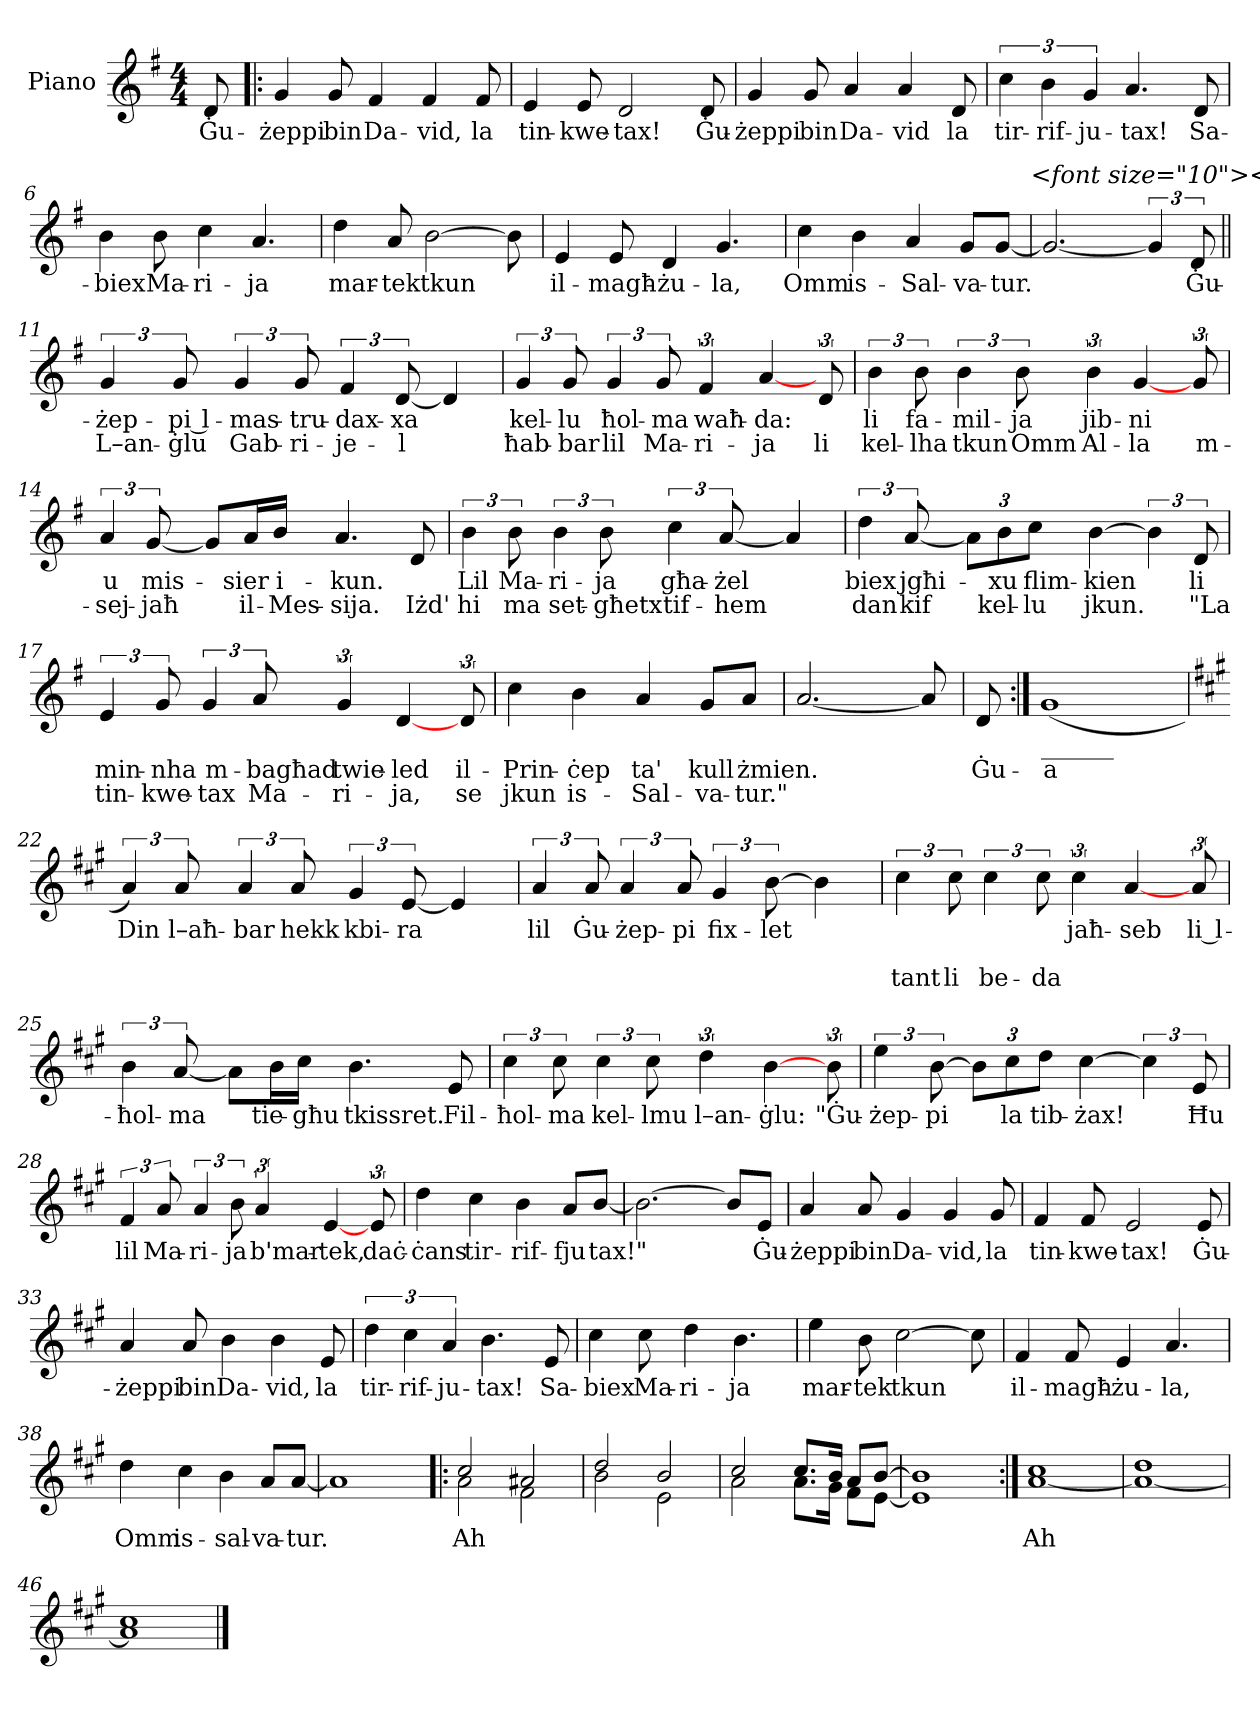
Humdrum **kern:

**kern	**text	**text	**text
*part1	*part1	*part1	*part1
*staff1	*staff1	*staff1	*staff1
*I"Piano	*	*	*
*I'Pno.	*	*	*
*clefG2	*	*	*
*k[f#]	*	*	*
*M4/4	*	*	*
=1	=1	=1	=1
8d/	Ġu-	.	.
=2!|:	=2!|:	=2!|:	=2!|:
4g/	-żeppi	.	.
8g/	bin	.	.
4f#/	Da-	.	.
4f#/	-vid,	.	.
8f#/	la	.	.
=3	=3	=3	=3
4e/	tin-	.	.
8e/	-kwe-	.	.
2d/	-tax!	.	.
8d/	Ġu-	.	.
=4	=4	=4	=4
4g/	-żeppi	.	.
8g/	bin	.	.
4a/	Da-	.	.
4a/	-vid	.	.
8d/	la	.	.
=5	=5	=5	=5
6cc\	tir-	.	.
6b\	-rif-	.	.
6g/	-ju-	.	.
4.a/	-tax!	.	.
8d/	Sa-	.	.
=6	=6	=6	=6
4b\	-biex	.	.
8b\	Ma-	.	.
4cc\	-ri-	.	.
4.a/	-ja	.	.
=7	=7	=7	=7
4dd\	mar-	.	.
8a/	-tek	.	.
[2b\	tkun	.	.
8b\]	.	.	.
=8	=8	=8	=8
4e/	il-	.	.
8e/	-magħ-	.	.
4d/	-żu-	.	.
4.g/	-la,	.	.
=9	=9	=9	=9
4cc\	Omm	.	.
4b\	is-	.	.
4a/	-Sal-	.	.
8g/L	-va-	.	.
[8g/J	-tur.	.	.
!LO:TX:a:t=<i><font size="10"></font><font face="SF Pro Text"></font>To Coda<font size="9"></font> (2ni darba)</i>	!	!	!
=10	=10	=10	=10
2.g/_	.	.	.
6g/]	.	.	.
12d/	Ġu-	.	.
=11||	=11||	=11||	=11||
6g/	-żep-	L–an-	.
12g/	-pi l-	-ġlu	.
6g/	-mas-	Gab-	.
12g/	-tru-	-ri-	.
6f#/	-dax-	-je-	.
[12d/	-xa	-l	.
4d/]	.	.	.
=12	=12	=12	=12
6g/	kel-	ħab-	.
12g/	-lu	-bar	.
6g/	ħol-	lil	.
12g/	-ma	Ma-	.
6f#/	waħ-	-ri-	.
[4a/	-da:	-ja	.
12d/	.	li	.
=13	=13	=13	=13
6b\	li	kel-	.
12b\	fa-	-lha	.
6b\	-mil-	tkun	.
12b\	-ja	Omm	.
6b\	jib-	Al-	.
[4g/	-ni	-la	.
12g/	.	m-	.
=14	=14	=14	=14
6a/	u	-sej-	.
[12g/	mis-	-jaħ	.
8g/L]	.	.	.
16a/L	-sier	il-	.
16b/JJ	i-	-Mes-	.
4.a/	-kun.	-sija.	.
8d/	.	Iżd'	.
=15	=15	=15	=15
6b\	Lil	hi	.
12b\	Ma-	ma	.
6b\	-ri-	set-	.
12b\	-ja	-għetx	.
6cc\	għa-	tif-	.
[12a/	-żel	-hem	.
4a/]	.	.	.
=16	=16	=16	=16
6dd\	biex	dan	.
[12a/	jgħi-	kif	.
*Xbrackettup	*	*	*
12a\L]	.	.	.
12b\	-xu	kel-	.
12cc\J	flim-	-lu	.
[4b\	-kien	jkun.	.
*brackettup	*	*	*
6b\]	.	.	.
12d/	li	"La	.
=17	=17	=17	=17
6e/	min-	tin-	.
12g/	-nha	-kwe-	.
6g/	m-	-tax	.
12a/	-bagħad	Ma-	.
6g/	twie-	-ri-	.
[4d/	-led	-ja,	.
12d/	il-	se	.
=18	=18	=18	=18
4cc\	-Prin-	jkun	.
4b\	-ċep	is-	.
4a/	ta'	-Sal-	.
8g/L	kull	-va-	.
8a/J	żmien.	-tur."	.
=19	=19	=19	=19
[2.a/	.	.	.
8a/]	.	.	.
=20	=20	=20	=20
8d/	-Ġu-	.	.
!!LO:LB:g=z
=21:|!	=21:|!	=21:|!	=21:|!
!LO:TX:b:t=______	!	!	!
(1g	-a	.	.
=22	=22	=22	=22
*k[f#c#g#]	*	*	*
6a/)	Din	.	.
12a/	l–aħ-	.	.
6a/	-bar	.	.
12a/	hekk	.	.
6g#/	kbi-	.	.
[12e/	-ra	.	.
4e/]	.	.	.
=23	=23	=23	=23
6a/	lil	.	.
12a/	Ġu-	.	.
6a/	-żep-	.	.
12a/	-pi	.	.
6g#/	fix-	.	.
[12b\	-let	.	.
4b\]	.	.	.
=24	=24	=24	=24
6cc#\	.	.	tant
12cc#\	.	.	li
6cc#\	.	.	be-
12cc#\	.	.	-da
6cc#\	jaħ-	.	.
[4a/	-seb	.	.
12a/	li l-	.	.
=25	=25	=25	=25
6b\	-ħol-	.	.
[12a/	-ma	.	.
8a\L]	.	.	.
16b\L	tie-	.	.
16cc#\JJ	-għu	.	.
4.b\	tkissret.	.	.
8e/	Fil-	.	.
=26	=26	=26	=26
6cc#\	ħol-	.	.
12cc#\	-ma	.	.
6cc#\	kel-	.	.
12cc#\	-lmu	.	.
6dd\	l–an-	.	.
[4b\	-ġlu:	.	.
12b\	"Ġu-	.	.
=27	=27	=27	=27
6ee\	-żep-	.	.
[12b\	-pi	.	.
*Xbrackettup	*	*	*
12b\L]	.	.	.
12cc#\	la	.	.
12dd\J	tib-	.	.
[4cc#\	-żax!	.	.
*brackettup	*	*	*
6cc#\]	.	.	.
12e/	Ħu	.	.
=28	=28	=28	=28
6f#/	lil	.	.
12a/	Ma-	.	.
6a/	-ri-	.	.
12b\	-ja	.	.
6a/	b'mar-	.	.
[4e/	-tek,	.	.
12e/	daċ-	.	.
=29	=29	=29	=29
4dd\	-ċans	.	.
4cc#\	tir-	.	.
4b\	-rif-	.	.
8a/L	-fju	.	.
[8b/J	tax!"	.	.
=30	=30	=30	=30
2.b\_	.	.	.
8b/L]	.	.	.
8e/J	Ġu-	.	.
=31	=31	=31	=31
4a/	-żeppi	.	.
8a/	bin	.	.
4g#/	Da-	.	.
4g#/	-vid,	.	.
8g#/	la	.	.
=32	=32	=32	=32
4f#/	tin-	.	.
8f#/	-kwe-	.	.
2e/	-tax!	.	.
8e/	Ġu-	.	.
=33	=33	=33	=33
4a/	-żeppi	.	.
8a/	bin	.	.
4b\	Da-	.	.
4b\	-vid,	.	.
8e/	la	.	.
=34	=34	=34	=34
6dd\	tir-	.	.
6cc#\	-rif-	.	.
6a/	-ju-	.	.
4.b\	-tax!	.	.
8e/	Sa-	.	.
=35	=35	=35	=35
4cc#\	-biex	.	.
8cc#\	Ma-	.	.
4dd\	-ri-	.	.
4.b\	-ja	.	.
=36	=36	=36	=36
4ee\	mar-	.	.
8b\	-tek	.	.
[2cc#\	tkun	.	.
8cc#\]	.	.	.
=37	=37	=37	=37
4f#/	il-	.	.
8f#/	-magħ-	.	.
4e/	-żu-	.	.
4.a/	-la,	.	.
=38	=38	=38	=38
4dd\	Omm	.	.
4cc#\	is-	.	.
4b\	-sal-	.	.
8a/L	-va-	.	.
[8a/J	-tur.	.	.
=39	=39	=39	=39
1a]	.	.	.
!!LO:LB:g=z
=40!|:	=40!|:	=40!|:	=40!|:
*^	*	*	*
2cc#/	2a\	Ah	.	.
2a#X/	2f#\	.	.	.
=41	=41	=41	=41	=41
2dd/	2b\	.	.	.
2b/	2e\	.	.	.
=42	=42	=42	=42	=42
2cc#/	2a\	.	.	.
8.cc#/L	8.a\L	.	.	.
16b/Jk	16g#\Jk	.	.	.
8a/L	8f#\L	.	.	.
[8b/J	[8e\J	.	.	.
=43	=43	=43	=43	=43
1b]	1e]	.	.	.
=44:|!	=44:|!	=44:|!	=44:|!	=44:|!
1cc#	[1a	Ah	.	.
=45	=45	=45	=45	=45
1dd	1a_	.	.	.
=46	=46	=46	=46	=46
1cc#	1a]	.	.	.
*v	*v	*	*	*
==	==	==	==
*-	*-	*-	*-
